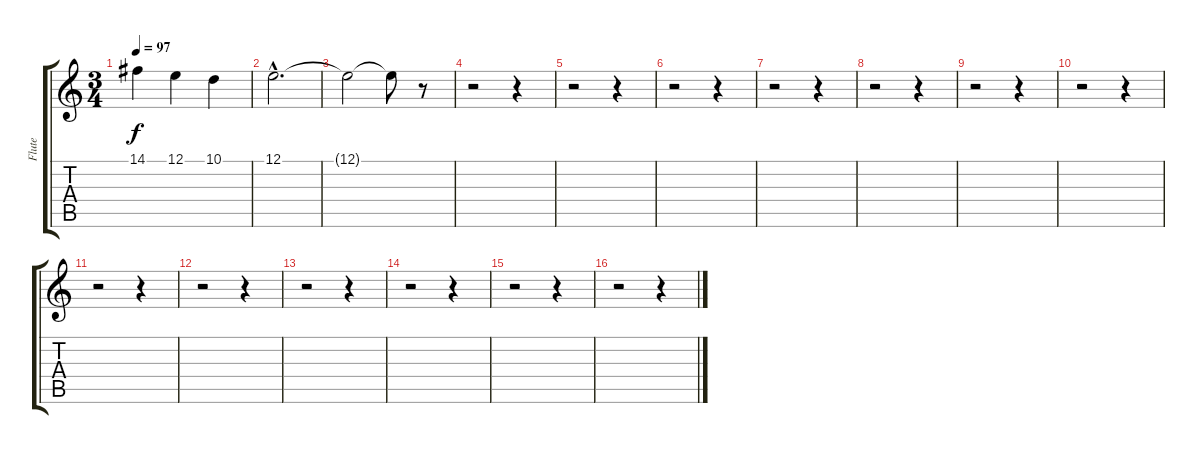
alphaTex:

\track ("Flute" "Flute") {instrument flute}
\staff {score tabs}
\tuning (E4 B3 G3 D3 A2 E2) {hide}
\ts (3 4)
\tempo 97
\clef g2
\ks c
14.1.4{dy f} 12.1.4 10.1.4 |
12.1{hac}.2{d} |
12.1{t}.2 12.1{t}.8 r.8 |
r.2 r.4 |
r.2 r.4 |
r.2 r.4 |
r.2 r.4 |
r.2 r.4 |
r.2 r.4 |
r.2 r.4 |
r.2 r.4 |
r.2 r.4 |
r.2 r.4 |
r.2 r.4 |
r.2 r.4 |
r.2 r.4
